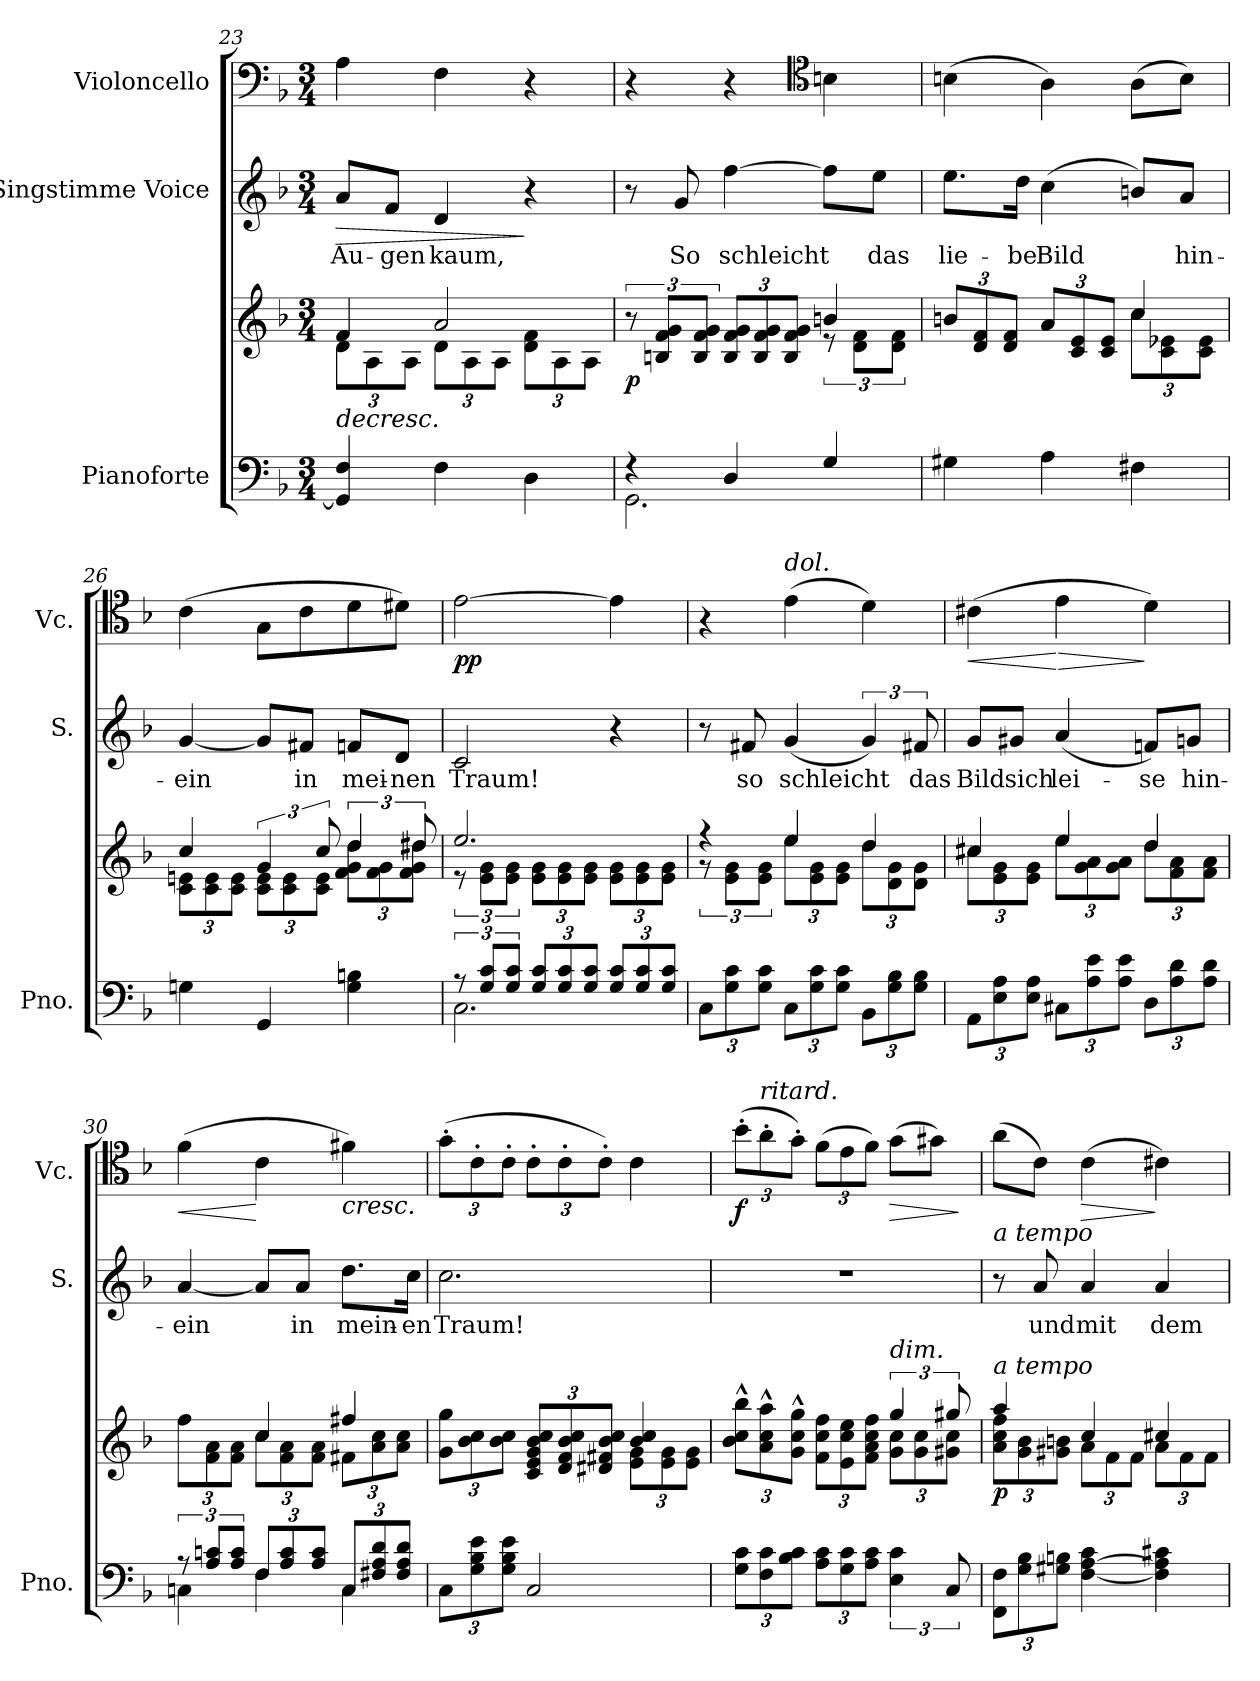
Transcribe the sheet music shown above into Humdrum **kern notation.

**kern	**kern	**dynam	**kern	**text	**dynam	**kern	**dynam
*part3	*part3	*part3	*part2	*part2	*part2	*part1	*part1
*staff4	*staff3	*staff3/4	*staff2	*staff2	*staff2	*staff1	*staff1
*I"Pianoforte	*	*	*I"Singstimme Voice	*	*	*I"Violoncello	*
*I'Pno.	*	*	*I'S.	*	*	*I'Vc.	*
*clefF4	*clefG2	*	*clefG2	*	*	*clefF4	*
*k[b-]	*k[b-]	*	*k[b-]	*	*	*k[b-]	*
*M3/4	*M3/4	*	*M3/4	*	*	*M3/4	*
=23	=23	=23	=23	=23	=23	=23	=23
!	!	!LO:HP:b	!	!	!	!	!
*	*^	*	*	*	*	*	*
*	*	*Xbrackettup	*	*	*	*	*	*
!	!	!	!	!	!	!LO:HP:b	!	!
4GG/] 4F/	4f/	12d\L	>	8a/L	Au-	>	4A\	.
.	.	12A\	.	.	.	.	.	.
.	.	.	.	8f/J	-gen	.	.	.
.	.	12A\J	.	.	.	.	.	.
4F\	2a/	12d\L	.	4d/	kaum,	.	4F\	.
.	.	12A\	.	.	.	.	.	.
.	.	12A\J	.	.	.	.	.	.
4D\	.	12d\ 12f\L	.	4r	.	]	4r	.
.	.	12A\	.	.	.	.	.	.
.	.	12A\J	.	.	.	.	.	.
=24	=24	=24	=24	=24	=24	=24	=24	=24
*^	*	*	*	*	*	*	*	*
*	*	*brackettup	*	*	*	*	*	*	*
!	!	!	!	!LO:DY:b	!	!	!	!	!
4r	2.GG\	12r	2ryy	p	8r	.	.	4r	.
.	.	12Bn/ 12f/ 12g/L	.	.	.	.	.	.	.
.	.	.	.	.	8g/	So	.	.	.
.	.	12B/ 12f/ 12g/J	.	.	.	.	.	.	.
*	*	*Xbrackettup	*	*	*	*	*	*	*
4D/	.	12B/ 12f/ 12g/L	.	.	[4ff\	schleicht	.	4r	.
.	.	12B/ 12f/ 12g/	.	.	.	.	.	.	.
.	.	12B/ 12f/ 12g/J	.	.	.	.	.	.	.
*	*	*	*	*	*	*	*	*clefC4	*
*	*	*	*brackettup	*	*	*	*	*	*
4G/	.	4bn/	12r	.	8ff\L]	.	.	4Bn\	.
.	.	.	12d\ 12f\L	.	.	.	.	.	.
.	.	.	.	.	8ee\J	das	.	.	.
.	.	.	12d\ 12f\J	.	.	.	.	.	.
*v	*v	*	*	*	*	*	*	*	*
*	*v	*v	*	*	*	*	*	*
.	.	]	.	.	.	.	.
=25	=25	=25	=25	=25	=25	=25	=25
*	*Xbrackettup	*	*	*	*	*	*
*	*^	*	*	*	*	*	*
4G#X\	12bn/L	2ryy	.	8.ee\L	lie-	.	(4Bn\	.
.	12d/ 12f/	.	.	.	.	.	.	.
.	12d/ 12f/J	.	.	.	.	.	.	.
.	.	.	.	16dd\Jk	-be	.	.	.
4A\	12a/L	.	.	(4cc\	Bild	.	4A\)	.
.	12c/ 12e/	.	.	.	.	.	.	.
.	12c/ 12e/J	.	.	.	.	.	.	.
4F#X\	4cc/	12cc\L	.	8bn/L)	.	.	(8A\L	.
.	.	12c\ 12e-X\	.	.	.	.	.	.
.	.	.	.	8a/J	hin-	.	8B\J)	.
.	.	12c\ 12e-\J	.	.	.	.	.	.
=26	=26	=26	=26	=26	=26	=26	=26	=26
4Gn\	4cc/	12c\ 12en\L	.	[4g/	-ein	.	(4c\	.
.	.	12c\ 12e\	.	.	.	.	.	.
.	.	12c\ 12e\J	.	.	.	.	.	.
*	*brackettup	*Xbrackettup	*	*	*	*	*	*
4GG/	6g/	12c\ 12e\L	.	8g/L]	.	.	8G\L	.
.	.	12c\ 12e\	.	.	.	.	.	.
.	.	.	.	8f#X/J	in	.	8c\	.
.	12cc/	12c\ 12e\J	.	.	.	.	.	.
*	*brackettup	*Xbrackettup	*	*	*	*	*	*
4G\ 4Bn\	6dd	12f\ 12g\ 12dd\L	.	8fn/L	mei-	.	8d\	.
.	.	12f\ 12g\	.	.	.	.	.	.
.	.	.	.	8d/J	-nen	.	8d#X\J)	.
.	12dd#X/	12f\ 12g\ 12dd#\J	.	.	.	.	.	.
=27	=27	=27	=27	=27	=27	=27	=27	=27
*^	*	*	*	*	*	*	*	*
*	*	*	*brackettup	*	*	*	*	*	*
!	!	!	!	!	!	!	!	!	!LO:DY:b
12r	2.C\	2.ee/	12r	.	2c/	Traum!	.	[2e\	pp
12G/ 12c/L	.	.	12e\ 12g\L	.	.	.	.	.	.
12G/ 12c/J	.	.	12e\ 12g\J	.	.	.	.	.	.
*Xbrackettup	*	*	*Xbrackettup	*	*	*	*	*	*
12G/ 12c/L	.	.	12e\ 12g\L	.	.	.	.	.	.
12G/ 12c/	.	.	12e\ 12g\	.	.	.	.	.	.
12G/ 12c/J	.	.	12e\ 12g\J	.	.	.	.	.	.
12G/ 12c/L	.	.	12e\ 12g\L	.	4r	.	.	4e\]	.
12G/ 12c/	.	.	12e\ 12g\	.	.	.	.	.	.
12G/ 12c/J	.	.	12e\ 12g\J	.	.	.	.	.	.
*v	*v	*	*	*	*	*	*	*	*
=28	=28	=28	=28	=28	=28	=28	=28	=28
*	*	*brackettup	*	*	*	*	*	*
12C\L	4r	12r	.	8r	.	.	4r	.
12G\ 12c\	.	12e\ 12g\L	.	.	.	.	.	.
.	.	.	.	8f#X/	so	.	.	.
12G\ 12c\J	.	12e\ 12g\J	.	.	.	.	.	.
*	*	*Xbrackettup	*	*	*	*	*	*
!	!	!	!	!	!	!	!LO:TX:i:t=dol.	!
12C\L	4ee/	12ee\L	.	(4g/	schleicht	.	(4e\	.
12G\ 12c\	.	12e\ 12g\	.	.	.	.	.	.
12G\ 12c\J	.	12e\ 12g\J	.	.	.	.	.	.
12BB-\L	4dd/	12dd\L	.	6g/)	.	.	4d\)	.
12G\ 12B-\	.	12d\ 12g\	.	.	.	.	.	.
12G\ 12B-\J	.	12d\ 12g\J	.	12f#X/	das	.	.	.
=29	=29	=29	=29	=29	=29	=29	=29	=29
!	!	!	!	!	!	!	!	!LO:HP:b
12AA\L	4cc#X/	12cc#\L	.	8g/L	Bild	.	(4c#X\	<
12E\ 12A\	.	12e\ 12g\	.	.	.	.	.	.
.	.	.	.	8g#X/J	sich	.	.	.
12E\ 12A\J	.	12e\ 12g\J	.	.	.	.	.	.
!	!	!	!	!	!	!	!	!LO:HP:n=1:b
12C#X\L	4ee/	12ee\L	.	(4a/	lei-	.	4e\	[ >
12A\ 12e\	.	12g\ 12a\	.	.	.	.	.	.
12A\ 12e\J	.	12g\ 12a\J	.	.	.	.	.	.
12D\L	4dd/	12dd\L	.	8fn/L)	-se	.	4d\)	]
12A\ 12d\	.	12f\ 12a\	.	.	.	.	.	.
.	.	.	.	8gn/J	hin-	.	.	.
12A\ 12d\J	.	12f\ 12a\J	.	.	.	.	.	.
=30	=30	=30	=30	=30	=30	=30	=30	=30
*brackettup	*	*	*	*	*	*	*	*
*^	*	*	*	*	*	*	*	*
!	!	!	!	!	!	!	!	!	!LO:HP:b
12r	4Cn\	4ryy	12ff\L	.	[4a/	-ein	.	(4f\	<
12A/ 12cn/L	.	.	12f\ 12a\	.	.	.	.	.	.
12A/ 12c/J	.	.	12f\ 12a\J	.	.	.	.	.	.
*Xbrackettup	*	*	*	*	*	*	*	*	*
12F/L	4F\	4cc/	12cc\L	.	8a/L]	.	.	4c\	[
12A/ 12c/	.	.	12f\ 12a\	.	.	.	.	.	.
.	.	.	.	.	8a/J	in	.	.	.
12A/ 12c/J	.	.	12f\ 12a\J	.	.	.	.	.	.
!	!	!	!	!	!	!	!	!LO:TX:b:i:t=cresc.	!
12C/L	4C\	4ff#X/	12f#X\L	.	8.dd\L	mein-	.	4f#X\)	.
12F#X/ 12A/ 12d/	.	.	12a\ 12cc\	.	.	.	.	.	.
12F#/ 12A/ 12d/J	.	.	12a\ 12cc\J	.	.	.	.	.	.
.	.	.	.	.	16cc\Jk	-en	.	.	.
*v	*v	*	*	*	*	*	*	*	*
=31	=31	=31	=31	=31	=31	=31	=31	=31
*	*	*	*	*	*	*	*Xbrackettup	*
12C\L	4ryy	12g\ 12gg\L	.	2.cc\	Traum!	.	(12g'\L	.
12G\ 12B-\ 12e\	.	12b-\ 12cc\	.	.	.	.	12c'\	.
12G\ 12B-\ 12e\J	.	12b-\ 12cc\J	.	.	.	.	12c'\J	.
2C/	4ryy	12c/ 12e/ 12g/ 12b-/ 12cc/L	.	.	.	.	12c'\L	.
.	.	12d/ 12f/ 12b-/ 12cc/	.	.	.	.	12c'\	.
.	.	12d#X/ 12f#X/ 12b-/ 12cc/J	.	.	.	.	12c'\J)	.
.	4b-/ 4cc/	12e\ 12g\L	.	.	.	.	4c\	.
.	.	12e\ 12g\	.	.	.	.	.	.
.	.	12e\ 12g\J	.	.	.	.	.	.
=32	=32	=32	=32	=32	=32	=32	=32	=32
!	!	!	!	!	!	!	!	!LO:DY:b
12G\ 12c\L	12b-\^^ 12cc\^^ 12bb-\^^L	2ryy	.	2.r	.	.	(12b-'\L	f
!	!	!	!	!	!	!	!LO:TX:i:t=ritard.	!
12F\ 12c\	12a\^^ 12cc\^^ 12aa\^^	.	.	.	.	.	12a'\	.
!	!	!	!LO:DY:b	!	!	!	!	!
!	!	!	!LO:DY:n=1:b	!	!	!	!	!
12B-\ 12c\J	12g\^^ 12cc\^^ 12gg\^^J	.	ff other-dynamics	.	.	.	12g'\J)	.
12A\ 12c\L	12f\ 12cc\ 12ff\L	.	.	.	.	.	(12f\L	.
12G\ 12c\	12e\ 12cc\ 12ee\	.	.	.	.	.	12e\	.
12A\ 12c\J	12f\ 12a\ 12cc\ 12ff\J	.	.	.	.	.	12f\J)	.
*brackettup	*brackettup	*Xbrackettup	*	*	*	*	*	*
!	!LO:TX:a:i:t=dim.	!	!	!	!	!	!	!
!	!	!	!	!	!	!	!	!LO:HP:b
6E\ 6c\	6gg/	12g\ 12cc\L	.	.	.	.	(8g\L	>
.	.	12g\ 12cc\	.	.	.	.	.	.
.	.	.	.	.	.	.	8g#X\J)	.
12C/	12gg#X/	12g#X\ 12cc\J	.	.	.	.	.	.
*	*v	*v	*	*	*	*	*	*
.	.	.	.	.	.	.	]
=33	=33	=33	=33	=33	=33	=33	=33
*Xbrackettup	*	*	*	*	*	*	*
*	*^	*	*	*	*	*	*
!	!	!	!	!LO:TX:i:t=a tempo	!	!	!	!
!	!LO:TX:i:t=a tempo	!	!	!	!	!	!	!
!	!	!	!LO:DY:b	!	!	!	!	!
12FF\ 12F\L	4aa/	12a\ 12cc\ 12ff\L	p	8r	.	.	(8a\L	.
12G\ 12B-\	.	12g\ 12b-\	.	.	.	.	.	.
.	.	.	.	8a/	und	.	8c\J)	.
12G#X\ 12Bn\J	.	12g#X\ 12bn\J	.	.	.	.	.	.
!	!	!	!	!	!	!	!	!LO:HP:b
[4F\ [<4A\ 4c\	4cc/	12a\L	.	4a/	mit	.	(4c\	>
.	.	12f\	.	.	.	.	.	.
.	.	12f\J	.	.	.	.	.	.
4F\] 4A\] 4c#X\	4cc#X/	12a\L	.	4a/	dem	.	4c#X\)	]
.	.	12f\	.	.	.	.	.	.
.	.	12f\J	.	.	.	.	.	.
*	*v	*v	*	*	*	*	*	*
=	=	=	=	=	=	=	=
*-	*-	*-	*-	*-	*-	*-	*-
